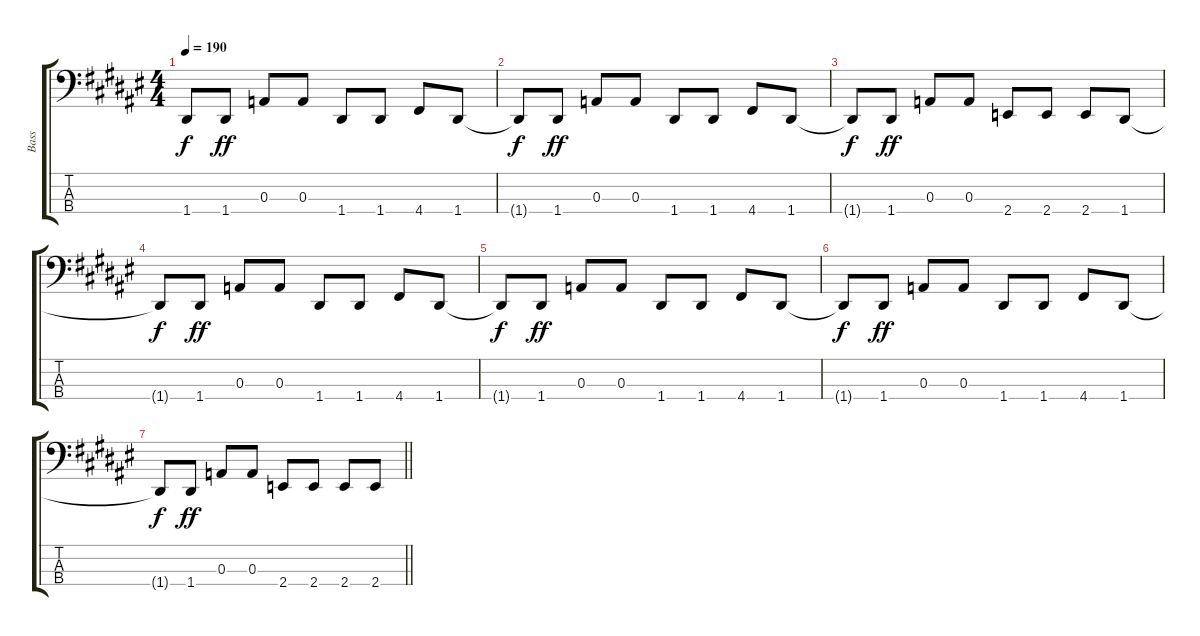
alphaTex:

\track ("Bass" "Bass") {instrument slapbass1}
\staff {score tabs}
\tuning (G2 D2 A1 D1) {hide}
\ts (4 4)
\tempo 190
\clef f4
\ks f#
1.4{t}.8{dy f} 1.4.8{dy ff} 0.3.8 0.3.8 1.4.8 1.4.8 4.4.8 1.4.8 |
1.4{t}.8{dy f} 1.4.8{dy ff} 0.3.8 0.3.8 1.4.8 1.4.8 4.4.8 1.4.8 |
1.4{t}.8{dy f} 1.4.8{dy ff} 0.3.8 0.3.8 2.4.8 2.4.8 2.4.8 1.4.8 |
1.4{t}.8{dy f} 1.4.8{dy ff} 0.3.8 0.3.8 1.4.8 1.4.8 4.4.8 1.4.8 |
1.4{t}.8{dy f} 1.4.8{dy ff} 0.3.8 0.3.8 1.4.8 1.4.8 4.4.8 1.4.8 |
1.4{t}.8{dy f} 1.4.8{dy ff} 0.3.8 0.3.8 1.4.8 1.4.8 4.4.8 1.4.8 |
\barLineRight lightlight
1.4{t}.8{dy f} 1.4.8{dy ff} 0.3.8 0.3.8 2.4.8 2.4.8 2.4.8 2.4.8
